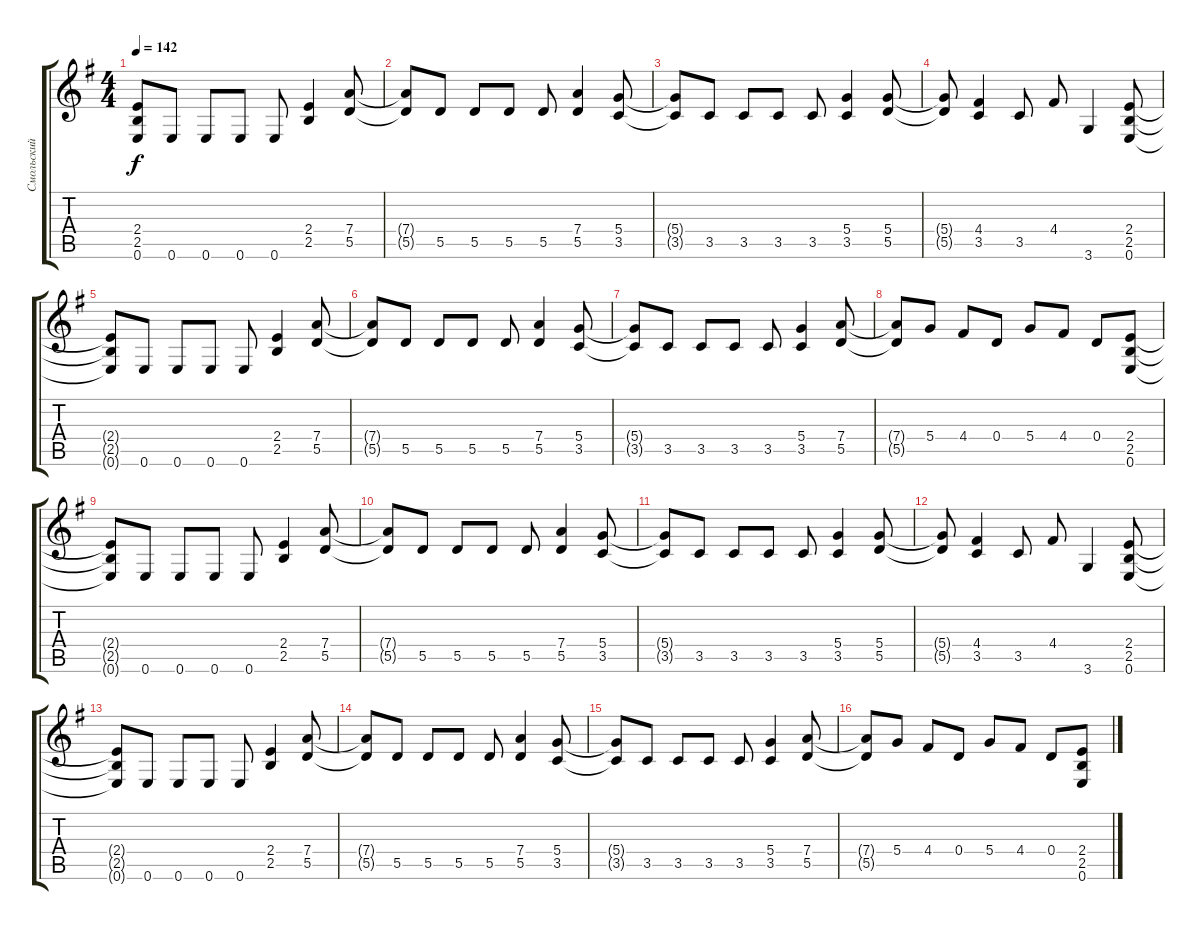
\track ("Смольский" "Смольский") {instrument distortionguitar}
\staff {score tabs}
\tuning (E4 B3 G3 D3 A2 E2) {hide}
\ts (4 4)
\tempo 142
\clef g2
\ks eminor
(2.4{t} 2.5{t} 0.6{t}).8{dy f} 0.6.8 0.6.8 0.6.8 0.6.8 (2.4 2.5).4 (7.4 5.5).8 |
(7.4{t} 5.5{t}).8 5.5.8 5.5.8 5.5.8 5.5.8 (7.4 5.5).4 (5.4 3.5).8 |
(5.4{t} 3.5{t}).8 3.5.8 3.5.8 3.5.8 3.5.8 (5.4 3.5).4 (5.4 5.5).8 |
(5.4{t} 5.5{t}).8 (4.4 3.5).4 3.5.8 4.4.8 3.6.4 (2.4 2.5 0.6).8 |
(2.4{t} 2.5{t} 0.6{t}).8 0.6.8 0.6.8 0.6.8 0.6.8 (2.4 2.5).4 (7.4 5.5).8 |
(7.4{t} 5.5{t}).8 5.5.8 5.5.8 5.5.8 5.5.8 (7.4 5.5).4 (5.4 3.5).8 |
(5.4{t} 3.5{t}).8 3.5.8 3.5.8 3.5.8 3.5.8 (5.4 3.5).4 (7.4 5.5).8 |
(7.4{t} 5.5{t}).8 5.4.8 4.4.8 0.4.8 5.4.8 4.4.8 0.4.8 (2.4 2.5 0.6).8 |
(2.4{t} 2.5{t} 0.6{t}).8 0.6.8 0.6.8 0.6.8 0.6.8 (2.4 2.5).4 (7.4 5.5).8 |
(7.4{t} 5.5{t}).8 5.5.8 5.5.8 5.5.8 5.5.8 (7.4 5.5).4 (5.4 3.5).8 |
(5.4{t} 3.5{t}).8 3.5.8 3.5.8 3.5.8 3.5.8 (5.4 3.5).4 (5.4 5.5).8 |
(5.4{t} 5.5{t}).8 (4.4 3.5).4 3.5.8 4.4.8 3.6.4 (2.4 2.5 0.6).8 |
(2.4{t} 2.5{t} 0.6{t}).8 0.6.8 0.6.8 0.6.8 0.6.8 (2.4 2.5).4 (7.4 5.5).8 |
(7.4{t} 5.5{t}).8 5.5.8 5.5.8 5.5.8 5.5.8 (7.4 5.5).4 (5.4 3.5).8 |
(5.4{t} 3.5{t}).8 3.5.8 3.5.8 3.5.8 3.5.8 (5.4 3.5).4 (7.4 5.5).8 |
(7.4{t} 5.5{t}).8 5.4.8 4.4.8 0.4.8 5.4.8 4.4.8 0.4.8 (2.4 2.5 0.6).8
